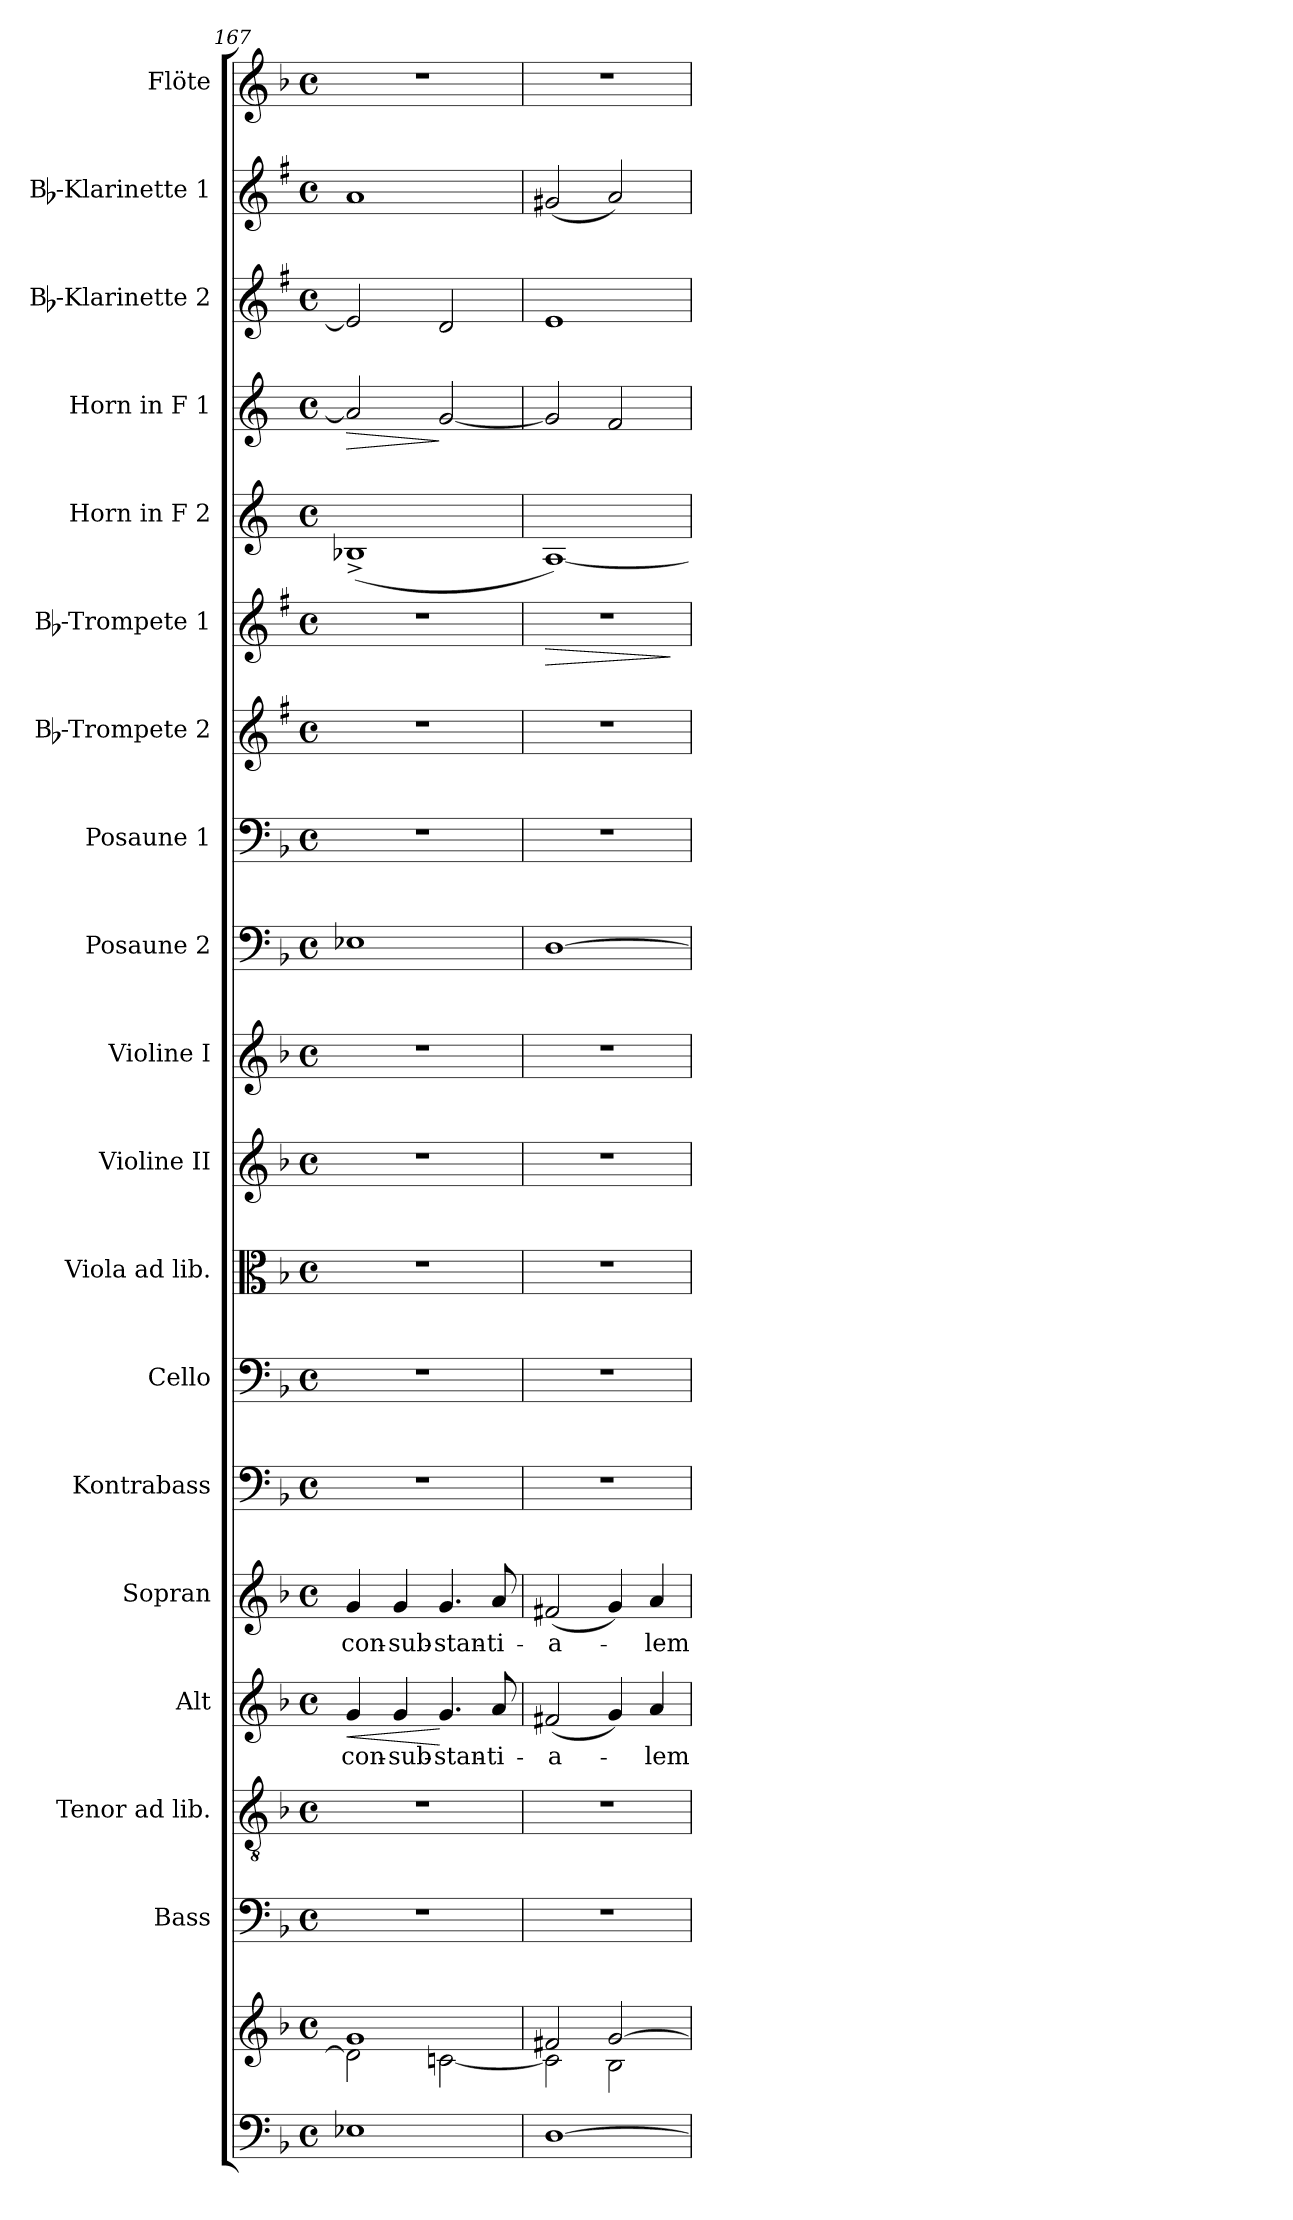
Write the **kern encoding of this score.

**kern	**kern	**kern	**kern	**kern	**text	**dynam	**kern	**text	**kern	**kern	**kern	**kern	**kern	**kern	**kern	**kern	**kern	**dynam	**kern	**kern	**dynam	**kern	**kern	**kern
*part19	*part19	*part18	*part17	*part16	*part16	*part16	*part15	*part15	*part14	*part13	*part12	*part11	*part10	*part9	*part8	*part7	*part6	*part6	*part5	*part4	*part4	*part3	*part2	*part1
*staff20	*staff19	*staff18	*staff17	*staff16	*staff16	*staff16	*staff15	*staff15	*staff14	*staff13	*staff12	*staff11	*staff10	*staff9	*staff8	*staff7	*staff6	*staff6	*staff5	*staff4	*staff4	*staff3	*staff2	*staff1
*	*	*I"Bass	*I"Tenor ad lib.	*I"Alt	*	*	*I"Sopran	*	*I"Kontrabass	*I"Cello	*I"Viola ad lib.	*I"Violine II	*I"Violine I	*I"Posaune 2	*I"Posaune 1	*I"Bb-Trompete 2	*I"Bb-Trompete 1	*	*I"Horn in F 2	*I"Horn in F 1	*	*I"Bb-Klarinette 2	*I"Bb-Klarinette 1	*I"Flöte
*	*	*I'B.	*I'T.	*I'A.	*	*	*I'S.	*	*I'Kb.	*	*I'Vla.	*I'Vl. II	*I'Vl. I	*I'Pos. 2	*I'Pos. 1	*I'Bb Trp. 2	*I'Bb Trp. 1	*	*	*	*	*I'Bb Kl. 2	*I'Bb Kl. 1	*I'Fl.
*clefF4	*clefG2	*clefF4	*clefGv2	*clefG2	*	*	*clefG2	*	*clefF4	*clefF4	*clefC3	*clefG2	*clefG2	*clefF4	*clefF4	*clefG2	*clefG2	*	*clefG2	*clefG2	*	*clefG2	*clefG2	*clefG2
*	*	*	*	*	*	*	*	*	*ITrd7c12	*	*	*	*	*	*	*ITrd1c2	*ITrd1c2	*	*ITrd4c7	*ITrd4c7	*	*ITrd1c2	*ITrd1c2	*
*k[b-]	*k[b-]	*k[b-]	*k[b-]	*k[b-]	*	*	*k[b-]	*	*k[b-]	*k[b-]	*k[b-]	*k[b-]	*k[b-]	*k[b-]	*k[b-]	*k[b-]	*k[b-]	*	*k[b-]	*k[b-]	*	*k[b-]	*k[b-]	*k[b-]
*F:	*F:	*F:	*F:	*F:	*	*	*F:	*	*F:	*F:	*F:	*F:	*F:	*F:	*F:	*F:	*F:	*	*F:	*F:	*	*F:	*F:	*F:
*M4/4	*M4/4	*M4/4	*M4/4	*M4/4	*	*	*M4/4	*	*M4/4	*M4/4	*M4/4	*M4/4	*M4/4	*M4/4	*M4/4	*M4/4	*M4/4	*	*M4/4	*M4/4	*	*M4/4	*M4/4	*M4/4
*met(c)	*met(c)	*met(c)	*met(c)	*met(c)	*	*	*met(c)	*	*met(c)	*met(c)	*met(c)	*met(c)	*met(c)	*met(c)	*met(c)	*met(c)	*met(c)	*	*met(c)	*met(c)	*	*met(c)	*met(c)	*met(c)
=167	=167	=167	=167	=167	=167	=167	=167	=167	=167	=167	=167	=167	=167	=167	=167	=167	=167	=167	=167	=167	=167	=167	=167	=167
*	*^	*	*	*	*	*	*	*	*	*	*	*	*	*	*	*	*	*	*	*	*	*	*	*
!	!	!	!	!	!	!LO:LY:b	!LO:HP:b	!	!LO:LY:b	!	!	!	!	!	!	!	!	!	!	!	!	!LO:HP:b	!	!	!
1E-X	1g	2d\]	1r	1r	4g/	con-	<	4g/	con-	1r	1r	1r	1r	1r	1E-X	1r	1r	1r	.	(<1E-X^<	2d/]	>	2d/]	1g	1r
!	!	!	!	!	!	!LO:LY:b	!	!	!LO:LY:b	!	!	!	!	!	!	!	!	!	!	!	!	!	!	!	!
.	.	.	.	.	4g/	-sub-	.	4g/	-sub-	.	.	.	.	.	.	.	.	.	.	.	.	.	.	.	.
!	!	!	!	!	!	!LO:LY:b	!	!	!LO:LY:b	!	!	!	!	!	!	!	!	!	!	!	!	!	!	!	!
.	.	[<2cn\	.	.	4.g/	-stan-	[	4.g/	-stan-	.	.	.	.	.	.	.	.	.	.	.	[2c/	]	2c/	.	.
!	!	!	!	!	!	!LO:LY:b	!	!	!LO:LY:b	!	!	!	!	!	!	!	!	!	!	!	!	!	!	!	!
.	.	.	.	.	8a/	-ti-	.	8a/	-ti-	.	.	.	.	.	.	.	.	.	.	.	.	.	.	.	.
=168	=168	=168	=168	=168	=168	=168	=168	=168	=168	=168	=168	=168	=168	=168	=168	=168	=168	=168	=168	=168	=168	=168	=168	=168	=168
!	!	!	!	!	!	!LO:LY:b	!	!	!LO:LY:b	!	!	!	!	!	!	!	!	!	!LO:HP:b	!	!	!	!	!	!
[<1D	2f#X/	2c\]	1r	1r	(<2f#X/	-a-	.	(<2f#X/	-a-	1r	1r	1r	1r	1r	[1D	1r	1r	1r	>	[1D)	2c/]	.	1d	(<2f#X/	1r
.	[>2g/	2B-\	.	.	4g/)	.	.	4g/)	.	.	.	.	.	.	.	.	.	.	.	.	2B-/	.	.	2g/)	.
!	!	!	!	!	!	!LO:LY:b	!	!	!LO:LY:b	!	!	!	!	!	!	!	!	!	!	!	!	!	!	!	!
.	.	.	.	.	4a/	-lem	.	4a/	-lem	.	.	.	.	.	.	.	.	.	.	.	.	.	.	.	.
*	*v	*v	*	*	*	*	*	*	*	*	*	*	*	*	*	*	*	*	*	*	*	*	*	*	*
.	.	.	.	.	.	.	.	.	.	.	.	.	.	.	.	.	.	]	.	.	.	.	.	.
=	=	=	=	=	=	=	=	=	=	=	=	=	=	=	=	=	=	=	=	=	=	=	=	=
*-	*-	*-	*-	*-	*-	*-	*-	*-	*-	*-	*-	*-	*-	*-	*-	*-	*-	*-	*-	*-	*-	*-	*-	*-
